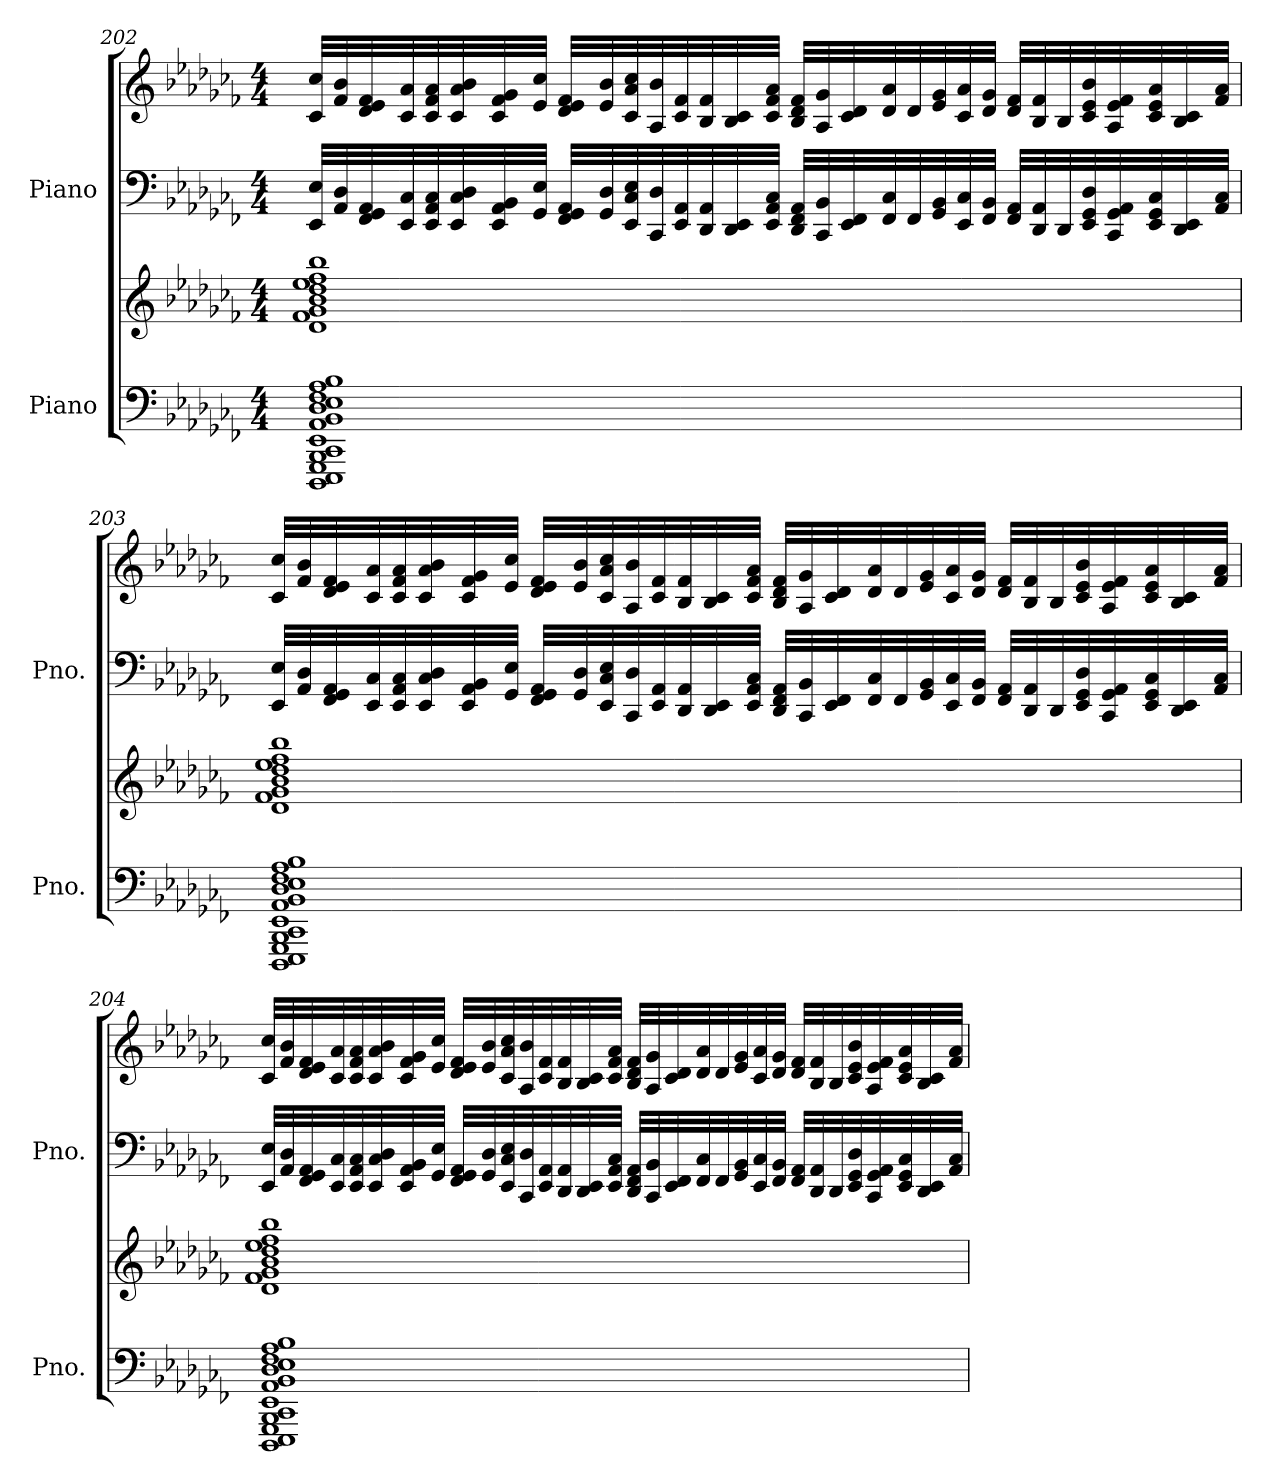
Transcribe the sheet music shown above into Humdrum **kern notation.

**kern	**kern	**kern	**kern
*part2	*part2	*part1	*part1
*staff4	*staff3	*staff2	*staff1
*I"Piano	*	*I"Piano	*
*I'Pno.	*	*I'Pno.	*
!!LO:LB:g=z
*clefF4	*clefG2	*clefF4	*clefG2
*ITrd14c24	*ITrd14c24	*ITrd-21c-36	*ITrd-21c-36
*k[b-e-a-d-g-c-f-]	*k[b-e-a-d-g-c-f-]	*k[b-e-a-d-g-c-f-]	*k[b-e-a-d-g-c-f-]
*M4/4	*M4/4	*M4/4	*M4/4
=202	=202	=202	=202
1DDDDD- 1EEEEE- 1GGGGG- 1BBBBB- 1CCCC- 1EEEE- 1AAAA- 1BBBB- 1DDD- 1EEE- 1FFF- 1AAA- 1BBB-	1DD- 1FF- 1GG- 1BB- 1D- 1E- 1F- 1B-	32ee-/ 32eee-/LLL	32cccc-/ 32ccccc-/LLL
.	.	32aa-/ 32ddd-/	32ffff-/ 32bbbb-/
.	.	32ff-/ 32gg-/ 32aa-/	32dddd-/ 32eeee-/ 32ffff-/
.	.	32ee-/ 32ccc-/	32cccc-/ 32aaaa-/
.	.	32ee-/ 32aa-/ 32ccc-/	32cccc-/ 32ffff-/ 32aaaa-/
.	.	32ee-/ 32ccc-/ 32ddd-/	32cccc-/ 32aaaa-/ 32bbbb-/
.	.	32ee-/ 32aa-/ 32bb-/	32cccc-/ 32ffff-/ 32gggg-/
.	.	32gg-/ 32eee-/JJJ	32eeee-/ 32ccccc-/JJJ
.	.	32ff-/ 32gg-/ 32aa-/LLL	32dddd-/ 32eeee-/ 32ffff-/LLL
.	.	32gg-/ 32ddd-/	32eeee-/ 32bbbb-/
.	.	32ee-/ 32ccc-/ 32eee-/	32cccc-/ 32aaaa-/ 32ccccc-/
.	.	32cc-/ 32ddd-/	32aaa-/ 32bbbb-/
.	.	32ee-/ 32aa-/	32cccc-/ 32ffff-/
.	.	32dd-/ 32aa-/	32bbb-/ 32ffff-/
.	.	32dd-/ 32ee-/	32bbb-/ 32cccc-/
.	.	32ee-/ 32aa-/ 32ccc-/JJJ	32cccc-/ 32ffff-/ 32aaaa-/JJJ
.	.	32dd-/ 32ff-/ 32aa-/LLL	32bbb-/ 32dddd-/ 32ffff-/LLL
.	.	32cc-/ 32bb-/	32aaa-/ 32gggg-/
.	.	32ee-/ 32ff-/	32cccc-/ 32dddd-/
.	.	32ff-/ 32ccc-/	32dddd-/ 32aaaa-/
.	.	32ff-/	32dddd-/
.	.	32gg-/ 32bb-/	32eeee-/ 32gggg-/
.	.	32ee-/ 32ccc-/	32cccc-/ 32aaaa-/
.	.	32ff-/ 32bb-/JJJ	32dddd-/ 32gggg-/JJJ
.	.	32ff-/ 32aa-/LLL	32dddd-/ 32ffff-/LLL
.	.	32dd-/ 32aa-/	32bbb-/ 32ffff-/
.	.	32dd-/	32bbb-/
.	.	32ee-/ 32gg-/ 32ddd-/	32cccc-/ 32eeee-/ 32bbbb-/
.	.	32cc-/ 32gg-/ 32aa-/	32aaa-/ 32eeee-/ 32ffff-/
.	.	32ee-/ 32gg-/ 32ccc-/	32cccc-/ 32eeee-/ 32aaaa-/
.	.	32dd-/ 32ee-/	32bbb-/ 32cccc-/
.	.	32aa-/ 32ccc-/JJJ	32ffff-/ 32aaaa-/JJJ
!!LO:LB:g=z
=203	=203	=203	=203
1DDDDD- 1EEEEE- 1GGGGG- 1BBBBB- 1CCCC- 1EEEE- 1AAAA- 1BBBB- 1DDD- 1EEE- 1FFF- 1AAA- 1BBB-	1DD- 1FF- 1GG- 1BB- 1D- 1E- 1F- 1B-	32ee-/ 32eee-/LLL	32cccc-/ 32ccccc-/LLL
.	.	32aa-/ 32ddd-/	32ffff-/ 32bbbb-/
.	.	32ff-/ 32gg-/ 32aa-/	32dddd-/ 32eeee-/ 32ffff-/
.	.	32ee-/ 32ccc-/	32cccc-/ 32aaaa-/
.	.	32ee-/ 32aa-/ 32ccc-/	32cccc-/ 32ffff-/ 32aaaa-/
.	.	32ee-/ 32ccc-/ 32ddd-/	32cccc-/ 32aaaa-/ 32bbbb-/
.	.	32ee-/ 32aa-/ 32bb-/	32cccc-/ 32ffff-/ 32gggg-/
.	.	32gg-/ 32eee-/JJJ	32eeee-/ 32ccccc-/JJJ
.	.	32ff-/ 32gg-/ 32aa-/LLL	32dddd-/ 32eeee-/ 32ffff-/LLL
.	.	32gg-/ 32ddd-/	32eeee-/ 32bbbb-/
.	.	32ee-/ 32ccc-/ 32eee-/	32cccc-/ 32aaaa-/ 32ccccc-/
.	.	32cc-/ 32ddd-/	32aaa-/ 32bbbb-/
.	.	32ee-/ 32aa-/	32cccc-/ 32ffff-/
.	.	32dd-/ 32aa-/	32bbb-/ 32ffff-/
.	.	32dd-/ 32ee-/	32bbb-/ 32cccc-/
.	.	32ee-/ 32aa-/ 32ccc-/JJJ	32cccc-/ 32ffff-/ 32aaaa-/JJJ
.	.	32dd-/ 32ff-/ 32aa-/LLL	32bbb-/ 32dddd-/ 32ffff-/LLL
.	.	32cc-/ 32bb-/	32aaa-/ 32gggg-/
.	.	32ee-/ 32ff-/	32cccc-/ 32dddd-/
.	.	32ff-/ 32ccc-/	32dddd-/ 32aaaa-/
.	.	32ff-/	32dddd-/
.	.	32gg-/ 32bb-/	32eeee-/ 32gggg-/
.	.	32ee-/ 32ccc-/	32cccc-/ 32aaaa-/
.	.	32ff-/ 32bb-/JJJ	32dddd-/ 32gggg-/JJJ
.	.	32ff-/ 32aa-/LLL	32dddd-/ 32ffff-/LLL
.	.	32dd-/ 32aa-/	32bbb-/ 32ffff-/
.	.	32dd-/	32bbb-/
.	.	32ee-/ 32gg-/ 32ddd-/	32cccc-/ 32eeee-/ 32bbbb-/
.	.	32cc-/ 32gg-/ 32aa-/	32aaa-/ 32eeee-/ 32ffff-/
.	.	32ee-/ 32gg-/ 32ccc-/	32cccc-/ 32eeee-/ 32aaaa-/
.	.	32dd-/ 32ee-/	32bbb-/ 32cccc-/
.	.	32aa-/ 32ccc-/JJJ	32ffff-/ 32aaaa-/JJJ
!!LO:PB:g=z
=204	=204	=204	=204
1DDDDD- 1EEEEE- 1GGGGG- 1BBBBB- 1CCCC- 1EEEE- 1AAAA- 1BBBB- 1DDD- 1EEE- 1FFF- 1AAA- 1BBB-	1DD- 1FF- 1GG- 1BB- 1D- 1E- 1F- 1B-	32ee-/ 32eee-/LLL	32cccc-/ 32ccccc-/LLL
.	.	32aa-/ 32ddd-/	32ffff-/ 32bbbb-/
.	.	32ff-/ 32gg-/ 32aa-/	32dddd-/ 32eeee-/ 32ffff-/
.	.	32ee-/ 32ccc-/	32cccc-/ 32aaaa-/
.	.	32ee-/ 32aa-/ 32ccc-/	32cccc-/ 32ffff-/ 32aaaa-/
.	.	32ee-/ 32ccc-/ 32ddd-/	32cccc-/ 32aaaa-/ 32bbbb-/
.	.	32ee-/ 32aa-/ 32bb-/	32cccc-/ 32ffff-/ 32gggg-/
.	.	32gg-/ 32eee-/JJJ	32eeee-/ 32ccccc-/JJJ
.	.	32ff-/ 32gg-/ 32aa-/LLL	32dddd-/ 32eeee-/ 32ffff-/LLL
.	.	32gg-/ 32ddd-/	32eeee-/ 32bbbb-/
.	.	32ee-/ 32ccc-/ 32eee-/	32cccc-/ 32aaaa-/ 32ccccc-/
.	.	32cc-/ 32ddd-/	32aaa-/ 32bbbb-/
.	.	32ee-/ 32aa-/	32cccc-/ 32ffff-/
.	.	32dd-/ 32aa-/	32bbb-/ 32ffff-/
.	.	32dd-/ 32ee-/	32bbb-/ 32cccc-/
.	.	32ee-/ 32aa-/ 32ccc-/JJJ	32cccc-/ 32ffff-/ 32aaaa-/JJJ
.	.	32dd-/ 32ff-/ 32aa-/LLL	32bbb-/ 32dddd-/ 32ffff-/LLL
.	.	32cc-/ 32bb-/	32aaa-/ 32gggg-/
.	.	32ee-/ 32ff-/	32cccc-/ 32dddd-/
.	.	32ff-/ 32ccc-/	32dddd-/ 32aaaa-/
.	.	32ff-/	32dddd-/
.	.	32gg-/ 32bb-/	32eeee-/ 32gggg-/
.	.	32ee-/ 32ccc-/	32cccc-/ 32aaaa-/
.	.	32ff-/ 32bb-/JJJ	32dddd-/ 32gggg-/JJJ
.	.	32ff-/ 32aa-/LLL	32dddd-/ 32ffff-/LLL
.	.	32dd-/ 32aa-/	32bbb-/ 32ffff-/
.	.	32dd-/	32bbb-/
.	.	32ee-/ 32gg-/ 32ddd-/	32cccc-/ 32eeee-/ 32bbbb-/
.	.	32cc-/ 32gg-/ 32aa-/	32aaa-/ 32eeee-/ 32ffff-/
.	.	32ee-/ 32gg-/ 32ccc-/	32cccc-/ 32eeee-/ 32aaaa-/
.	.	32dd-/ 32ee-/	32bbb-/ 32cccc-/
.	.	32aa-/ 32ccc-/JJJ	32ffff-/ 32aaaa-/JJJ
=	=	=	=
*-	*-	*-	*-
